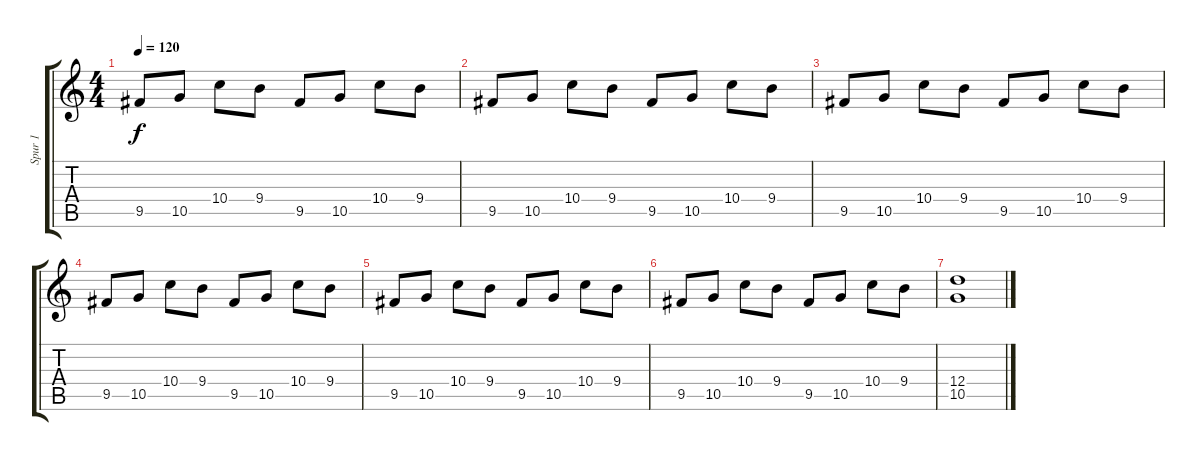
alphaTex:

\track ("Spur 1" "Spur 1") {instrument distortionguitar}
\staff {score tabs}
\tuning (E4 B3 G3 D3 A2 E2) {hide}
\ts (4 4)
\tempo 120
\clef g2
\ks c
9.5.8{dy f} 10.5.8 10.4.8 9.4.8 9.5.8 10.5.8 10.4.8 9.4.8 |
9.5.8 10.5.8 10.4.8 9.4.8 9.5.8 10.5.8 10.4.8 9.4.8 |
9.5.8 10.5.8 10.4.8 9.4.8 9.5.8 10.5.8 10.4.8 9.4.8 |
9.5.8 10.5.8 10.4.8 9.4.8 9.5.8 10.5.8 10.4.8 9.4.8 |
9.5.8 10.5.8 10.4.8 9.4.8 9.5.8 10.5.8 10.4.8 9.4.8 |
9.5.8 10.5.8 10.4.8 9.4.8 9.5.8 10.5.8 10.4.8 9.4.8 |
(12.4 10.5).1{volume 0}
